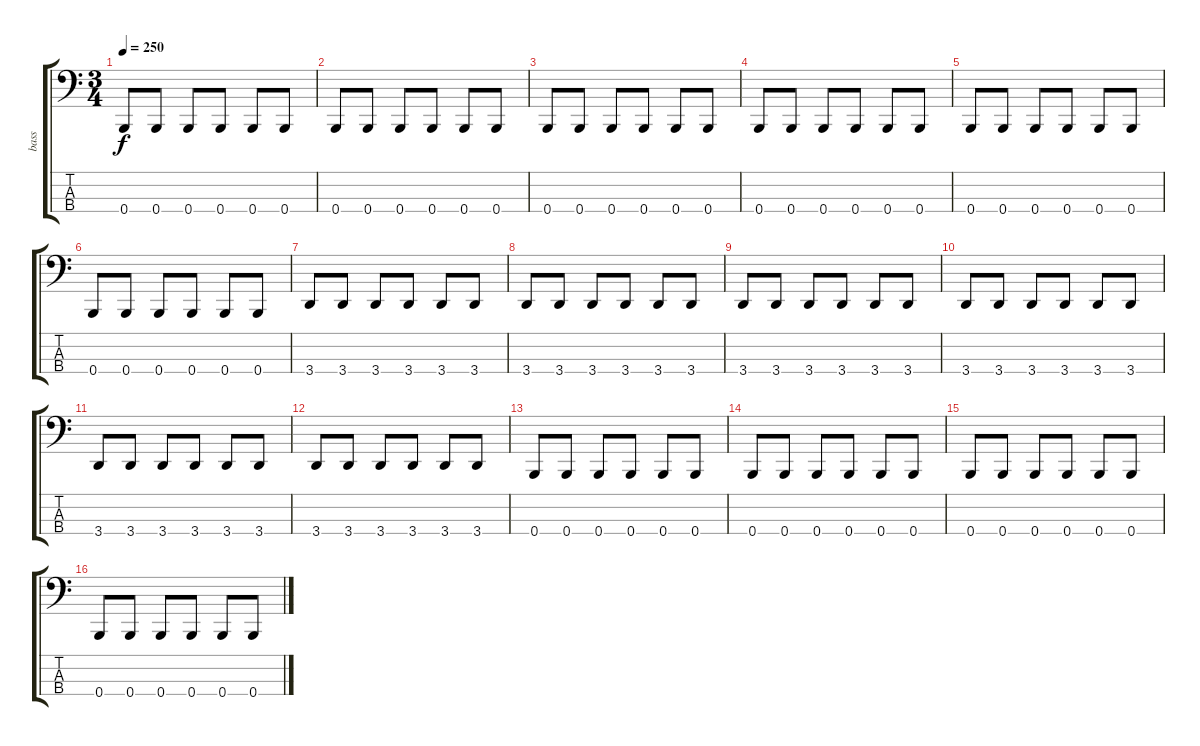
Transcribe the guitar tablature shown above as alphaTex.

\track ("bass" "bass") {instrument electricbassfinger}
\staff {score tabs}
\tuning (D2 A1 E1 B0) {hide}
\ts (3 4)
\tempo 250
\clef f4
\ks c
0.4.8{dy f} 0.4.8 0.4.8 0.4.8 0.4.8 0.4.8 |
0.4.8 0.4.8 0.4.8 0.4.8 0.4.8 0.4.8 |
0.4.8 0.4.8 0.4.8 0.4.8 0.4.8 0.4.8 |
0.4.8 0.4.8 0.4.8 0.4.8 0.4.8 0.4.8 |
0.4.8 0.4.8 0.4.8 0.4.8 0.4.8 0.4.8 |
0.4.8 0.4.8 0.4.8 0.4.8 0.4.8 0.4.8 |
3.4.8 3.4.8 3.4.8 3.4.8 3.4.8 3.4.8 |
3.4.8 3.4.8 3.4.8 3.4.8 3.4.8 3.4.8 |
3.4.8 3.4.8 3.4.8 3.4.8 3.4.8 3.4.8 |
3.4.8 3.4.8 3.4.8 3.4.8 3.4.8 3.4.8 |
3.4.8 3.4.8 3.4.8 3.4.8 3.4.8 3.4.8 |
3.4.8 3.4.8 3.4.8 3.4.8 3.4.8 3.4.8 |
0.4.8 0.4.8 0.4.8 0.4.8 0.4.8 0.4.8 |
0.4.8 0.4.8 0.4.8 0.4.8 0.4.8 0.4.8 |
0.4.8 0.4.8 0.4.8 0.4.8 0.4.8 0.4.8 |
0.4.8 0.4.8 0.4.8 0.4.8 0.4.8 0.4.8
